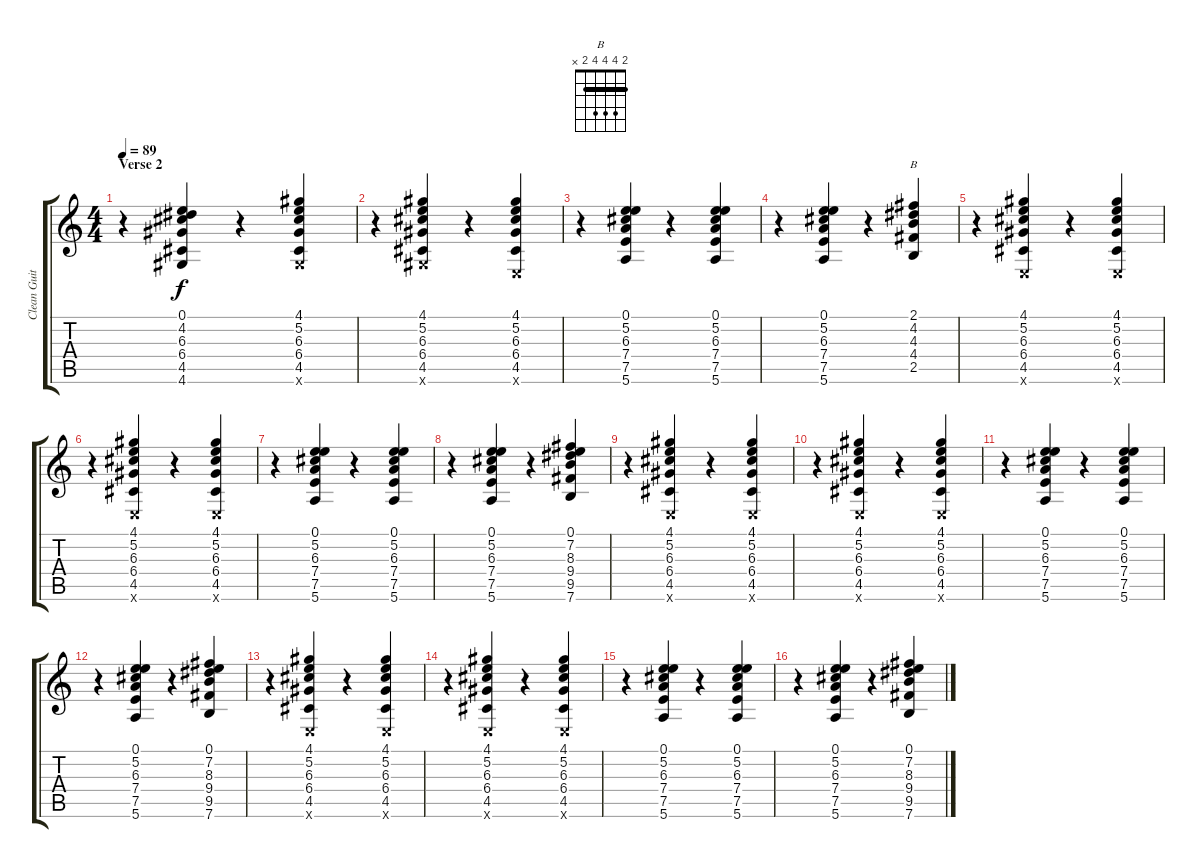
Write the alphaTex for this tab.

\track ("Clean Guitar" "Clean Guit") {instrument electricguitarclean}
\staff {score tabs}
\tuning (E4 B3 G3 D3 A2 E2) {hide}
\chord ("B" 2 4 4 4 2 x) {barre 2}
\ts (4 4)
\section ("" "Verse 2")
\tempo 89
\clef g2
\ks c
r.4{dy f} (0.1 4.2 6.3 6.4 4.5 4.6).4 r.4 (4.1 5.2 6.3 6.4 4.5 4.6{x}).4 |
r.4 (4.1 5.2 6.3 6.4 4.5 4.6{x}).4 r.4 (4.1 5.2 6.3 6.4 4.5 0.6{x}).4 |
r.4 (0.1 5.2 6.3 7.4 7.5 5.6).4 r.4 (0.1 5.2 6.3 7.4 7.5 5.6).4 |
r.4 (0.1 5.2 6.3 7.4 7.5 5.6).4 r.4 (2.1 4.2 4.3 4.4 2.5).4{ch "B"} |
r.4 (4.1 5.2 6.3 6.4 4.5 0.6{x}).4 r.4 (4.1 5.2 6.3 6.4 4.5 0.6{x}).4 |
r.4 (4.1 5.2 6.3 6.4 4.5 0.6{x}).4 r.4 (4.1 5.2 6.3 6.4 4.5 0.6{x}).4 |
r.4 (0.1 5.2 6.3 7.4 7.5 5.6).4 r.4 (0.1 5.2 6.3 7.4 7.5 5.6).4 |
r.4 (0.1 5.2 6.3 7.4 7.5 5.6).4 r.4 (0.1 7.2 8.3 9.4 9.5 7.6).4 |
r.4 (4.1 5.2 6.3 6.4 4.5 0.6{x}).4 r.4 (4.1 5.2 6.3 6.4 4.5 0.6{x}).4 |
r.4 (4.1 5.2 6.3 6.4 4.5 0.6{x}).4 r.4 (4.1 5.2 6.3 6.4 4.5 0.6{x}).4 |
r.4 (0.1 5.2 6.3 7.4 7.5 5.6).4 r.4 (0.1 5.2 6.3 7.4 7.5 5.6).4 |
r.4 (0.1 5.2 6.3 7.4 7.5 5.6).4 r.4 (0.1 7.2 8.3 9.4 9.5 7.6).4 |
r.4 (4.1 5.2 6.3 6.4 4.5 0.6{x}).4 r.4 (4.1 5.2 6.3 6.4 4.5 0.6{x}).4 |
r.4 (4.1 5.2 6.3 6.4 4.5 0.6{x}).4 r.4 (4.1 5.2 6.3 6.4 4.5 0.6{x}).4 |
r.4 (0.1 5.2 6.3 7.4 7.5 5.6).4 r.4 (0.1 5.2 6.3 7.4 7.5 5.6).4 |
r.4 (0.1 5.2 6.3 7.4 7.5 5.6).4 r.4 (0.1 7.2 8.3 9.4 9.5 7.6).4
